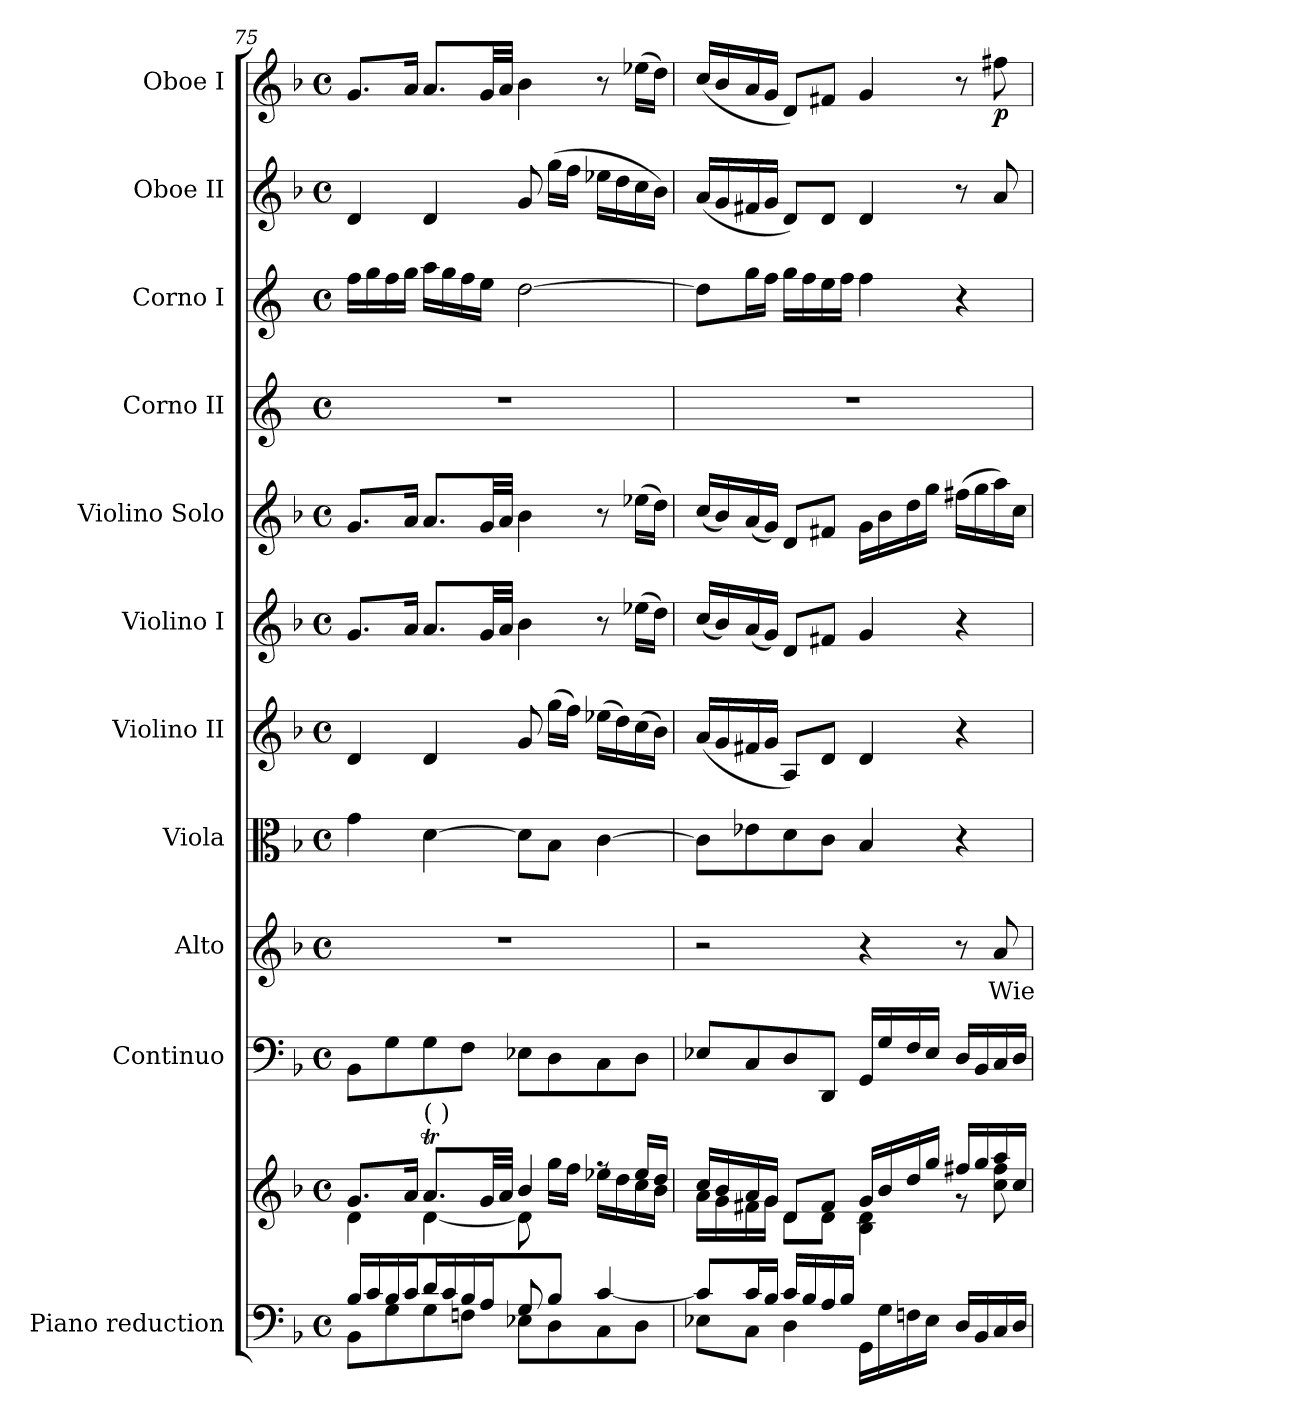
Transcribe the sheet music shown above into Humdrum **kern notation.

**kern	**kern	**kern	**kern	**text	**kern	**kern	**kern	**kern	**kern	**kern	**kern	**dynam	**kern	**dynam
*part11	*part11	*part10	*part9	*part9	*part8	*part7	*part6	*part5	*part4	*part3	*part2	*part2	*part1	*part1
*staff12	*staff11	*staff10	*staff9	*staff9	*staff8	*staff7	*staff6	*staff5	*staff4	*staff3	*staff2	*staff2	*staff1	*staff1
*I"Piano reduction	*	*I"Continuo	*I"Alto	*	*I"Viola	*I"Violino II	*I"Violino I	*I"Violino Solo	*I"Corno II	*I"Corno I	*I"Oboe II	*	*I"Oboe I	*
*I'Pno	*	*	*	*	*	*	*	*I'Vln	*	*	*I'Ob	*	*I'Ob	*
!!LO:PB:g=z
*clefF4	*clefG2	*clefF4	*clefG2	*	*clefC3	*clefG2	*clefG2	*clefG2	*clefG2	*clefG2	*clefG2	*	*clefG2	*
*	*	*	*	*	*	*	*	*	*ITrd4c7	*ITrd4c7	*	*	*	*
*k[b-]	*k[b-]	*k[b-]	*k[b-]	*	*k[b-]	*k[b-]	*k[b-]	*k[b-]	*k[b-]	*k[b-]	*k[b-]	*	*k[b-]	*
*M4/4	*M4/4	*M4/4	*M4/4	*	*M4/4	*M4/4	*M4/4	*M4/4	*M4/4	*M4/4	*M4/4	*	*M4/4	*
*met(c)	*met(c)	*met(c)	*met(c)	*	*met(c)	*met(c)	*met(c)	*met(c)	*met(c)	*met(c)	*met(c)	*	*met(c)	*
=75	=75	=75	=75	=75	=75	=75	=75	=75	=75	=75	=75	=75	=75	=75
*^	*^	*	*	*	*	*	*	*	*	*	*	*	*	*
*	*^	*	*^	*	*	*	*	*	*	*	*	*	*	*	*	*
2ryy	16B-/LL	8BB-\L	8.g/L	4d\	2ryy	8BB-\L	1r	.	4g\	4d/	8.g/L	8.g/L	1r	16b-\LL	4d/	.	8.g/L	.
.	16c/	.	.	.	.	.	.	.	.	.	.	.	.	16cc\	.	.	.	.
.	16B-/	8G\	.	.	.	8G\	.	.	.	.	.	.	.	16b-\	.	.	.	.
.	16c/JJ	.	16a/Jk	.	.	.	.	.	.	.	16a/Jk	16a/Jk	.	16cc\JJ	.	.	16a/Jk	.
!	!	!	!LO:TX:a:t=(     )	!	!	!	!	!	!	!	!	!	!	!	!	!	!	!
.	16d/LL	8G\	8.at/L	[4d\	.	8G\	.	.	[4d\	4d/	8.a/L	8.a/L	.	16dd\LL	4d/	.	8.a/L	.
.	16c/	.	.	.	.	.	.	.	.	.	.	.	.	16cc\	.	.	.	.
.	16B-/	8Fn\J	.	.	.	8F\J	.	.	.	.	.	.	.	16b-\	.	.	.	.
.	16A/JJ	.	32g/LL	.	.	.	.	.	.	.	32g/LL	32g/LL	.	16a\JJ	.	.	32g/LL	.
.	.	.	32a/JJJ	.	.	.	.	.	.	.	32a/JJJ	32a/JJJ	.	.	.	.	32a/JJJ	.
8G/	8ryy	8E-X\L	4b-/	8ryy	8d\L]	8E-X\L	.	.	8d\L]	8g/	4b-\	4b-\	.	[2g\	8g/	.	4b-\	.
4.ryy	8B-/J	8D\	.	16gg\LL	4.ryy	8D\	.	.	8B-\J	(>16gg\LL	.	.	.	.	(>16gg\LL	.	.	.
.	.	.	.	16ff\JJ	.	.	.	.	.	16ff\JJ)	.	.	.	.	16ff\JJ	.	.	.
.	[4c/	8C\	8rff	16ee-X\LL	.	8C\	.	.	[4c\	(>16ee-X\LL	8r	8r	.	.	16ee-X\LL	.	8r	.
.	.	.	.	16dd\	.	.	.	.	.	16dd\)	.	.	.	.	16dd\	.	.	.
.	.	8D\J	16ee-/LL	16cc\	.	8D\J	.	.	.	(>16cc\	(>16ee-X\LL	(>16ee-X\LL	.	.	16cc\	.	(>16ee-X\LL	.
.	.	.	16dd/JJ	16b-\JJ	.	.	.	.	.	16b-\JJ)	16dd\JJ)	16dd\JJ)	.	.	16b-\JJ)	.	16dd\JJ)	.
*	*v	*v	*	*	*	*	*	*	*	*	*	*	*	*	*	*	*	*
*	*	*	*v	*v	*	*	*	*	*	*	*	*	*	*	*	*	*
=76	=76	=76	=76	=76	=76	=76	=76	=76	=76	=76	=76	=76	=76	=76	=76	=76
8c/L]	8E-X\L	16cc/LL	16a\LL	8E-X/L	2r	.	8c\L]	(<16a/LL	(<16cc/LL	(<16cc/LL	1r	8g\L]	(<16a/LL	.	(<16cc/LL	.
.	.	16b-/	16g\	.	.	.	.	16g/	16b-/)	16b-/)	.	.	16g/	.	16b-/	.
16c/L	8C\J	16a/	16f#X\	8C/	.	.	8e-X\	16f#X/	(<16a/	(<16a/	.	16cc\L	16f#X/	.	16a/	.
16B-/JJ	.	16g/JJ	16g\JJ	.	.	.	.	16g/JJ	16g/JJ)	16g/JJ)	.	16b-\JJ	16g/JJ	.	16g/JJ	.
16c/LL	4D\	8d/L	8d\L	8D/	.	.	8d\	8A/L)	8d/L	8d/L	.	16cc\LL	8d/L)	.	8d/L)	.
16B-/	.	.	.	.	.	.	.	.	.	.	.	16b-\	.	.	.	.
16A/	.	8f#/J	8d\J	8DD/J	.	.	8c\J	8d/J	8f#X/J	8f#X/J	.	16a\	8d/J	.	8f#X/J	.
16B-/JJ	.	.	.	.	.	.	.	.	.	.	.	16b-\JJ	.	.	.	.
2ryy	16GG\LL	16g/LL	4B-\ 4d\	16GG/LL	4r	.	4B-/	4d/	4g/	16g\LL	.	4b-\	4d/	.	4g/	.
.	16G\	16b-/	.	16G/	.	.	.	.	.	16b-\	.	.	.	.	.	.
.	16Fn\	16dd/	.	16F/	.	.	.	.	.	16dd\	.	.	.	.	.	.
.	16E-\JJ	16gg/JJ	.	16E-/JJ	.	.	.	.	.	16gg\JJ	.	.	.	.	.	.
.	16D/LL	16ff#X/LL	8r	16D/LL	8r	.	4r	4r	4r	(>16ff#X\LL	.	4r	8r	.	8r	.
.	16BB-/	16gg/	.	16BB-/	.	.	.	.	.	16gg\	.	.	.	.	.	.
!	!	!	!	!	!	!LO:LY:b	!	!	!	!	!	!	!	!LO:DY:b	!	!
!	!	!	!	!	!	!	!	!	!	!	!	!	!	!LO:DY:n=1:b	!	!
!	!	!	!	!	!	!	!	!	!	!	!	!	!	!LO:DY:n=2:b	!	!LO:DY:b
.	16C/	16aa/	8cc\ 8ff#\	16C/	8a/	Wie	.	.	.	16aa\)	.	.	8a/	other-dynamics p other-dynamics	8ff#X\	p
.	16D/JJ	16cc/JJ	.	16D/JJ	.	.	.	.	.	16cc\JJ	.	.	.	.	.	.
*v	*v	*	*	*	*	*	*	*	*	*	*	*	*	*	*	*
*	*v	*v	*	*	*	*	*	*	*	*	*	*	*	*	*
=	=	=	=	=	=	=	=	=	=	=	=	=	=	=
*-	*-	*-	*-	*-	*-	*-	*-	*-	*-	*-	*-	*-	*-	*-
